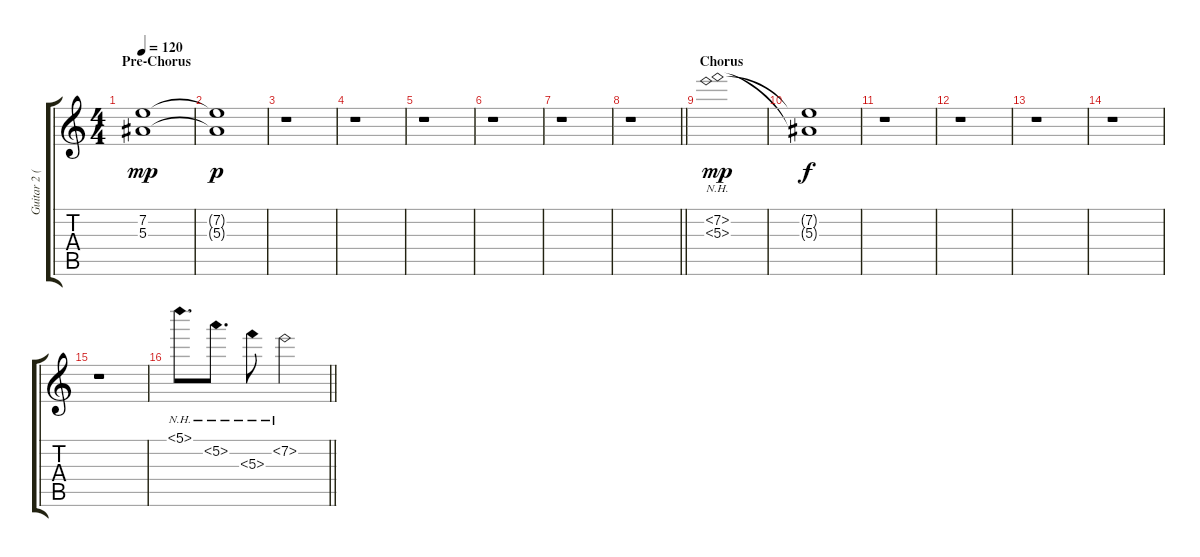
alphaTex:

\track ("Guitar 2 (Lead Centre 1)" "Guitar 2 (") {instrument distortionguitar}
\staff {score tabs}
\tuning (D4 A3 F3 C3 G2 D2) {hide}
\ts (4 4)
\section ("" "Pre-Chorus")
\tempo 120
\clef g2
\ks c
(7.2{t} 5.3{t}).1{dy mp volume 0} |
(7.2{t} 5.3{t}).1{dy p} |
r.1{volume 13} |
r.1 |
r.1 |
r.1 |
r.1 |
\barLineRight lightlight
r.1 |
\section ("" "Chorus")
(7.2{nh} 5.3{nh}).1{dy mp} |
(7.2{t} 5.3{t}).1{dy f volume 0} |
r.1{volume 13} |
r.1 |
r.1 |
r.1 |
r.1 |
\barLineRight lightlight
5.1{nh}.8{d} 5.2{nh}.8{d} 5.3{nh}.8 7.2{nh}.2
